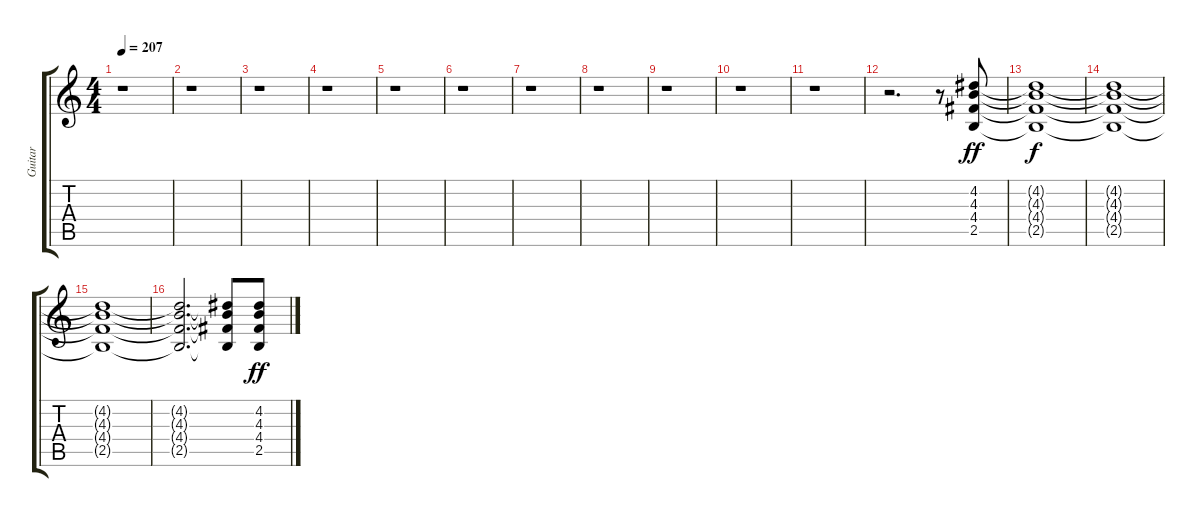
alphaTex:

\track ("Guitar" "Guitar") {instrument overdrivenguitar}
\staff {score tabs}
\tuning (E4 B3 G3 D3 A2 E2) {hide}
\ts (4 4)
\tempo 207
\clef g2
\ks c
r.1{dy f} |
r.1 |
r.1 |
r.1 |
r.1 |
r.1 |
r.1 |
r.1 |
r.1 |
r.1 |
r.1 |
r.2{d} r.8 (4.2 4.3 4.4 2.5).8{dy ff} |
(4.2{t} 4.3{t} 4.4{t} 2.5{t}).1{dy f} |
(4.2{t} 4.3{t} 4.4{t} 2.5{t}).1 |
(4.2{t} 4.3{t} 4.4{t} 2.5{t}).1 |
(4.2{t} 4.3{t} 4.4{t} 2.5{t}).2{d} (4.2{t} 4.3{t} 4.4{t} 2.5{t}).8 (4.2 4.3 4.4 2.5).8{dy ff}
